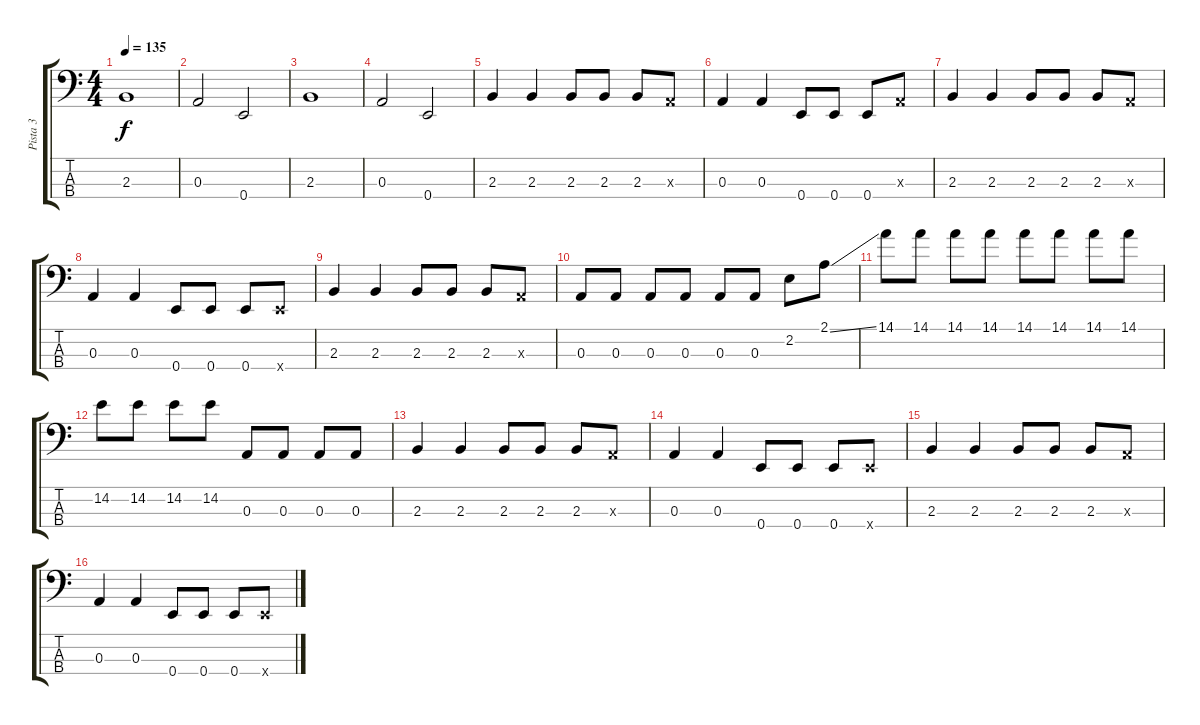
\track ("Pista 3" "Pista 3") {instrument electricbasspick}
\staff {score tabs}
\tuning (G2 D2 A1 E1) {hide}
\ts (4 4)
\tempo 135
\clef f4
\ks c
2.3.1{dy f instrument electricbasspick} |
0.3.2 0.4.2 |
2.3.1 |
0.3.2 0.4.2 |
2.3.4 2.3.4 2.3.8 2.3.8 2.3.8 0.3{x}.8 |
0.3.4 0.3.4 0.4.8 0.4.8 0.4.8 0.3{x}.8 |
2.3.4 2.3.4 2.3.8 2.3.8 2.3.8 0.3{x}.8 |
0.3.4 0.3.4 0.4.8 0.4.8 0.4.8 0.4{x}.8 |
2.3.4 2.3.4 2.3.8 2.3.8 2.3.8 0.3{x}.8 |
0.3.8 0.3.8 0.3.8 0.3.8 0.3.8 0.3.8 2.2.8 2.1{ss}.8 |
14.1.8 14.1.8 14.1.8 14.1.8 14.1.8 14.1.8 14.1.8 14.1.8 |
14.2.8 14.2.8 14.2.8 14.2.8 0.3.8 0.3.8 0.3.8 0.3.8 |
2.3.4 2.3.4 2.3.8 2.3.8 2.3.8 0.3{x}.8 |
0.3.4 0.3.4 0.4.8 0.4.8 0.4.8 0.4{x}.8 |
2.3.4 2.3.4 2.3.8 2.3.8 2.3.8 0.3{x}.8 |
0.3.4 0.3.4 0.4.8 0.4.8 0.4.8 0.4{x}.8
